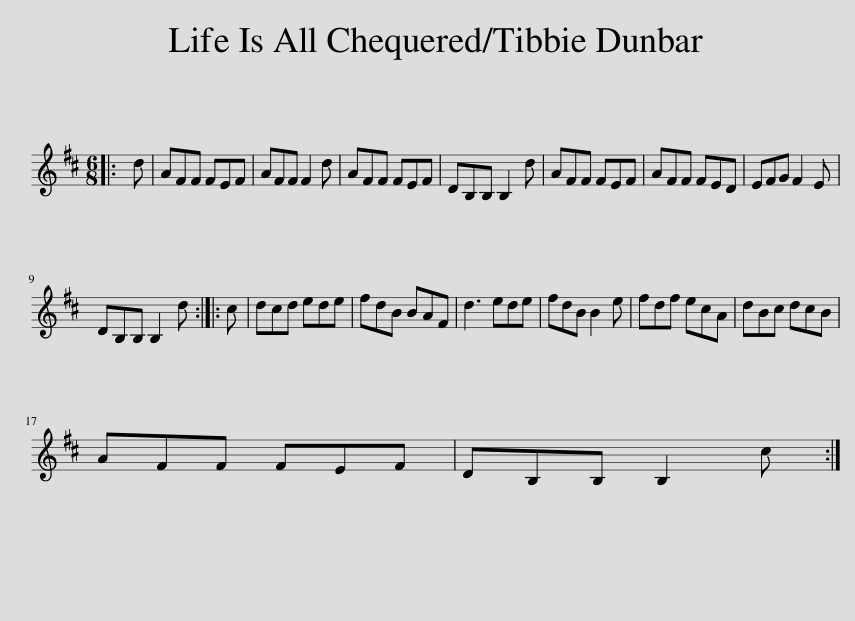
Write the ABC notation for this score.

X:1
L:1/8
M:6/8
I:linebreak $
K:D
V:1 treble
V:1
|: d | AFF FEF | AFF F2 d | AFF FEF | DB,B, B,2 d | %5
 AFF FEF | AFF FED | EFG F2 E |$ DB,B, B,2 d :: c | %10
 dcd ede | fdB BAF | d3 ede | fdB B2 e | fdf ecA | %15
 dBc dcB |$ AFF FEF | DB,B, B,2 c :| %18
